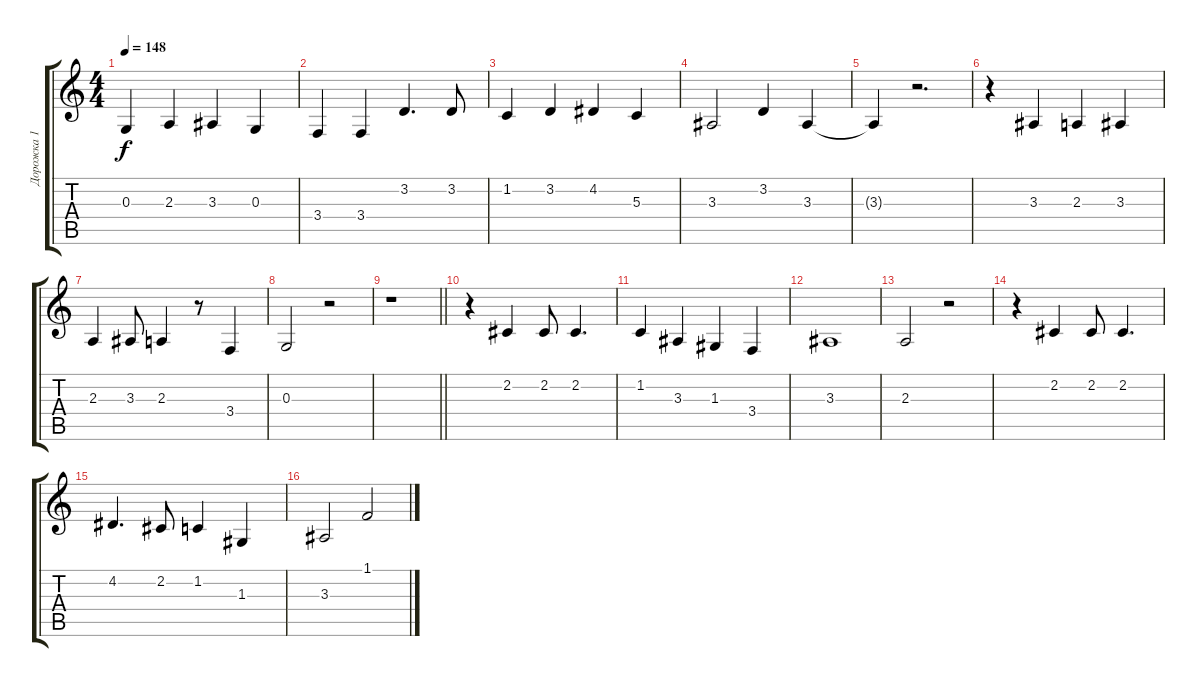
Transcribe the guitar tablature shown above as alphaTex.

\track ("Дорожка 1" "Дорожка 1") {instrument flute}
\staff {score tabs}
\tuning (E4 B3 G3 D3 A2 E2) {hide}
\ts (4 4)
\tempo 148
\clef g2
\ks c
0.3.4{dy f} 2.3.4 3.3.4 0.3.4 |
3.4.4 3.4.4 3.2.4{d} 3.2.8 |
1.2.4 3.2.4 4.2.4 5.3.4 |
3.3.2 3.2.4 3.3.4 |
3.3{t}.4 r.2{d} |
r.4 3.3.4 2.3.4 3.3.4 |
2.3.4 3.3.8 2.3.4 r.8 3.4.4 |
0.3.2 r.2 |
\barLineRight lightlight
r.1 |
r.4 2.2.4 2.2.8 2.2.4{d} |
1.2.4 3.3.4 1.3.4 3.4.4 |
3.3.1 |
2.3.2 r.2 |
r.4 2.2.4 2.2.8 2.2.4{d} |
4.2.4{d} 2.2.8 1.2.4 1.3.4 |
3.3.2 1.1.2
